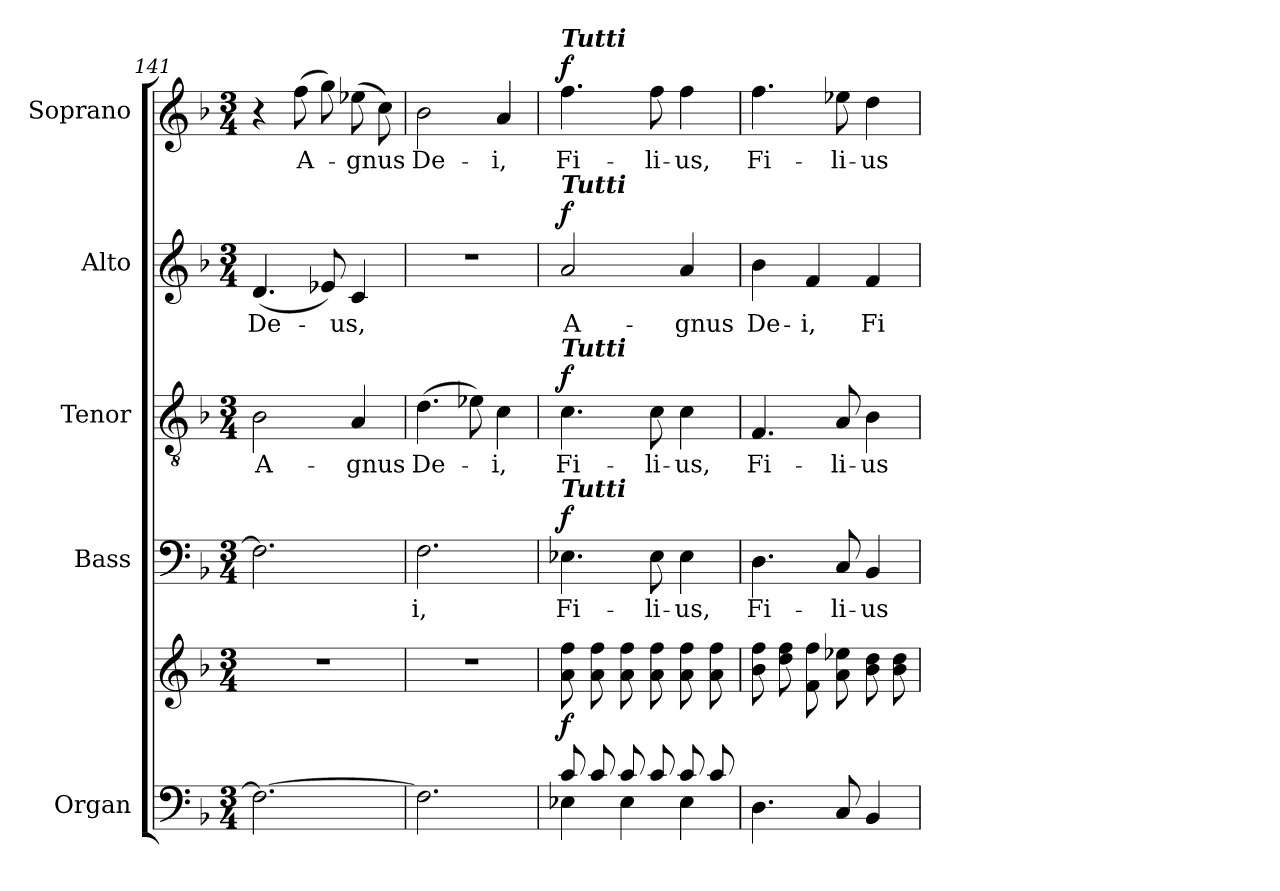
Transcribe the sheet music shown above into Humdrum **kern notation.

**kern	**kern	**dynam	**kern	**text	**dynam	**kern	**text	**dynam	**kern	**text	**dynam	**kern	**text	**dynam
*part5	*part5	*part5	*part4	*part4	*part4	*part3	*part3	*part3	*part2	*part2	*part2	*part1	*part1	*part1
*staff6	*staff5	*staff5/6	*staff4	*staff4	*staff4	*staff3	*staff3	*staff3	*staff2	*staff2	*staff2	*staff1	*staff1	*staff1
*I"Organ	*	*	*I"Bass	*	*	*I"Tenor	*	*	*I"Alto	*	*	*I"Soprano	*	*
*I'Org.	*	*	*I'B.	*	*	*I'T.	*	*	*I'A.	*	*	*I'S.	*	*
*clefF4	*clefG2	*	*clefF4	*	*	*clefGv2	*	*	*clefG2	*	*	*clefG2	*	*
*	*	*	*	*	*	*ITrd7c12	*	*	*	*	*	*	*	*
*k[b-]	*k[b-]	*	*k[b-]	*	*	*k[b-]	*	*	*k[b-]	*	*	*k[b-]	*	*
*F:	*F:	*	*F:	*	*	*F:	*	*	*F:	*	*	*F:	*	*
*M3/4	*M3/4	*	*M3/4	*	*	*M3/4	*	*	*M3/4	*	*	*M3/4	*	*
=141	=141	=141	=141	=141	=141	=141	=141	=141	=141	=141	=141	=141	=141	=141
!	!LO:N:vis=1	!	!	!	!	!	!	!	!	!	!	!	!	!
!	!	!	!	!	!	!	!LO:LY:b:color=#000000	!	!	!	!	!	!	!
!	!	!	!	!	!	!	!	!	!	!LO:LY:b:color=#000000	!	!	!	!
2.Fi\_	2.r	.	2.Fi\]	.	.	2BB-i\	A-	.	(4.di/	De-	.	4r	.	.
!	!	!	!	!	!	!	!	!	!	!	!	!	!LO:LY:b:color=#000000	!
.	.	.	.	.	.	.	.	.	.	.	.	(8ffi\	A-	.
.	.	.	.	.	.	.	.	.	8e-Xi/)	.	.	8ggi\)	.	.
!	!	!	!	!	!	!	!LO:LY:b:color=#000000	!	!	!	!	!	!	!
!	!	!	!	!	!	!	!	!	!	!LO:LY:b:color=#000000	!	!	!	!
!	!	!	!	!	!	!	!	!	!	!	!	!	!LO:LY:b:color=#000000	!
.	.	.	.	.	.	4AAi/	-gnus	.	4ci/	-us,	.	(8ee-Xi\	-gnus	.
.	.	.	.	.	.	.	.	.	.	.	.	8cci\)	.	.
=142	=142	=142	=142	=142	=142	=142	=142	=142	=142	=142	=142	=142	=142	=142
!	!LO:N:vis=1	!	!	!	!	!	!	!	!	!	!	!	!	!
!	!	!	!	!LO:LY:b:color=#000000	!	!	!	!	!	!	!	!	!	!
!	!	!	!	!	!	!	!LO:LY:b:color=#000000	!	!LO:N:vis=1	!	!	!	!	!
!	!	!	!	!	!	!	!	!	!	!	!	!	!LO:LY:b:color=#000000	!
2.Fi\]	2.r	.	2.Fi\	-i,	.	(4.Di\	De-	.	2.r	.	.	2b-i\	De-	.
.	.	.	.	.	.	8E-Xi\)	.	.	.	.	.	.	.	.
!	!	!	!	!	!	!	!LO:LY:b:color=#000000	!	!	!	!	!	!	!
!	!	!	!	!	!	!	!	!	!	!	!	!	!LO:LY:b:color=#000000	!
.	.	.	.	.	.	4Ci\	-i,	.	.	.	.	4ai/	-i,	.
=143	=143	=143	=143	=143	=143	=143	=143	=143	=143	=143	=143	=143	=143	=143
*^	*	*	*	*	*	*	*	*	*	*	*	*	*	*
!	!	!	!	!	!LO:LY:b:color=#000000	!	!	!	!	!	!	!	!	!	!
!	!	!	!	!	!	!	!	!LO:LY:b:color=#000000	!	!	!	!	!	!	!
!	!	!	!	!	!	!	!	!	!	!	!LO:LY:b:color=#000000	!	!	!	!
!	!	!	!	!	!	!	!	!	!	!	!	!	!LO:TX:a:Bi:t=Tutti	!	!
!	!	!	!	!	!	!	!	!	!	!LO:TX:a:Bi:t=Tutti	!	!	!	!	!
!	!	!	!	!	!	!	!LO:TX:a:Bi:t=Tutti	!	!	!	!	!	!	!	!
!	!	!	!	!LO:TX:a:Bi:t=Tutti	!	!	!	!	!	!	!	!	!	!	!
!	!	!	!	!	!	!	!	!	!	!	!	!	!	!LO:LY:b:color=#000000	!
8ci/	4E-Xi\	8ai\ 8ffi	f	4.E-Xi\	Fi-	f	4.Ci\	Fi-	f	2ai/	A-	f	4.ffi\	Fi-	f
8ci/	.	8ai\ 8ffi	.	.	.	.	.	.	.	.	.	.	.	.	.
8ci/	4E-i\	8ai\ 8ffi	.	.	.	.	.	.	.	.	.	.	.	.	.
!	!	!	!	!	!LO:LY:b:color=#000000	!	!	!	!	!	!	!	!	!	!
!	!	!	!	!	!	!	!	!LO:LY:b:color=#000000	!	!	!	!	!	!	!
!	!	!	!	!	!	!	!	!	!	!	!	!	!	!LO:LY:b:color=#000000	!
8ci/	.	8ai\ 8ffi	.	8E-i\	-li-	.	8Ci\	-li-	.	.	.	.	8ffi\	-li-	.
!	!	!	!	!	!LO:LY:b:color=#000000	!	!	!	!	!	!	!	!	!	!
!	!	!	!	!	!	!	!	!LO:LY:b:color=#000000	!	!	!	!	!	!	!
!	!	!	!	!	!	!	!	!	!	!	!LO:LY:b:color=#000000	!	!	!	!
!	!	!	!	!	!	!	!	!	!	!	!	!	!	!LO:LY:b:color=#000000	!
8ci/	4E-i\	8ai\ 8ffi	.	4E-i\	-us,	.	4Ci\	-us,	.	4ai/	-gnus	.	4ffi\	-us,	.
8ci/	.	8ai\ 8ffi	.	.	.	.	.	.	.	.	.	.	.	.	.
*v	*v	*	*	*	*	*	*	*	*	*	*	*	*	*	*
=144	=144	=144	=144	=144	=144	=144	=144	=144	=144	=144	=144	=144	=144	=144
!	!	!	!	!LO:LY:b:color=#000000	!	!	!	!	!	!	!	!	!	!
!	!	!	!	!	!	!	!LO:LY:b:color=#000000	!	!	!	!	!	!	!
!	!	!	!	!	!	!	!	!	!	!LO:LY:b:color=#000000	!	!	!	!
!	!	!	!	!	!	!	!	!	!	!	!	!	!LO:LY:b:color=#000000	!
4.Di\	8b-i\ 8ffi	.	4.Di\	Fi-	.	4.FFi/	Fi-	.	4b-i\	De-	.	4.ffi\	Fi-	.
.	8ddi\ 8ffi	.	.	.	.	.	.	.	.	.	.	.	.	.
!	!	!	!	!	!	!	!	!	!	!LO:LY:b:color=#000000	!	!	!	!
.	8fi\ 8ffi	.	.	.	.	.	.	.	4fi/	-i,	.	.	.	.
!	!	!	!	!LO:LY:b:color=#000000	!	!	!	!	!	!	!	!	!	!
!	!	!	!	!	!	!	!LO:LY:b:color=#000000	!	!	!	!	!	!	!
!	!	!	!	!	!	!	!	!	!	!	!	!	!LO:LY:b:color=#000000	!
8Ci/	8ai\ 8ee-Xi	.	8Ci/	-li-	.	8AAi/	-li-	.	.	.	.	8ee-Xi\	-li-	.
!	!	!	!	!LO:LY:b:color=#000000	!	!	!	!	!	!	!	!	!	!
!	!	!	!	!	!	!	!LO:LY:b:color=#000000	!	!	!	!	!	!	!
!	!	!	!	!	!	!	!	!	!	!LO:LY:b:color=#000000	!	!	!	!
!	!	!	!	!	!	!	!	!	!	!	!	!	!LO:LY:b:color=#000000	!
4BB-i/	8b-i\ 8ddi	.	4BB-i/	-us	.	4BB-i\	-us	.	4fi/	Fi-	.	4ddi\	-us	.
.	8b-i\ 8ddi	.	.	.	.	.	.	.	.	.	.	.	.	.
=	=	=	=	=	=	=	=	=	=	=	=	=	=	=
*-	*-	*-	*-	*-	*-	*-	*-	*-	*-	*-	*-	*-	*-	*-
